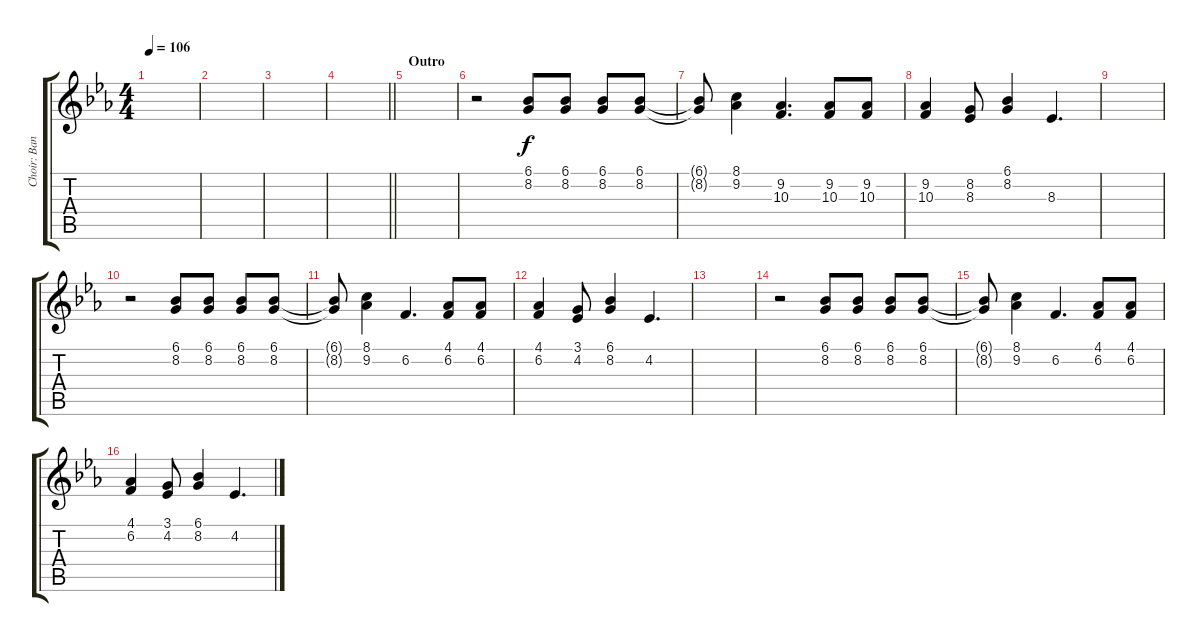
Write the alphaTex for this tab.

\track ("Choir: Band" "Choir: Ban") {instrument choiraahs}
\staff {score tabs}
\tuning (E4 B3 G3 D3 A2 E2) {hide}
\ts (4 4)
\tempo 106
\clef g2
\ks eb
|
|
|
\barLineRight lightlight
|
\section ("" "Outro")
|
r.2 (6.1 8.2).8 (6.1 8.2).8 (6.1 8.2).8 (6.1 8.2).8 |
(6.1{t} 8.2{t}).8 (8.1 9.2).4 (9.2 10.3).4{d} (9.2 10.3).8 (9.2 10.3).8 |
(9.2 10.3).4 (8.2 8.3).8 (6.1 8.2).4 8.3.4{d} |
|
r.2 (6.1 8.2).8 (6.1 8.2).8 (6.1 8.2).8 (6.1 8.2).8 |
(6.1{t} 8.2{t}).8 (8.1 9.2).4 6.2.4{d} (4.1 6.2).8 (4.1 6.2).8 |
(4.1 6.2).4 (3.1 4.2).8 (6.1 8.2).4 4.2.4{d} |
|
r.2 (6.1 8.2).8 (6.1 8.2).8 (6.1 8.2).8 (6.1 8.2).8 |
(6.1{t} 8.2{t}).8 (8.1 9.2).4 6.2.4{d} (4.1 6.2).8 (4.1 6.2).8 |
(4.1 6.2).4 (3.1 4.2).8 (6.1 8.2).4 4.2.4{d}
